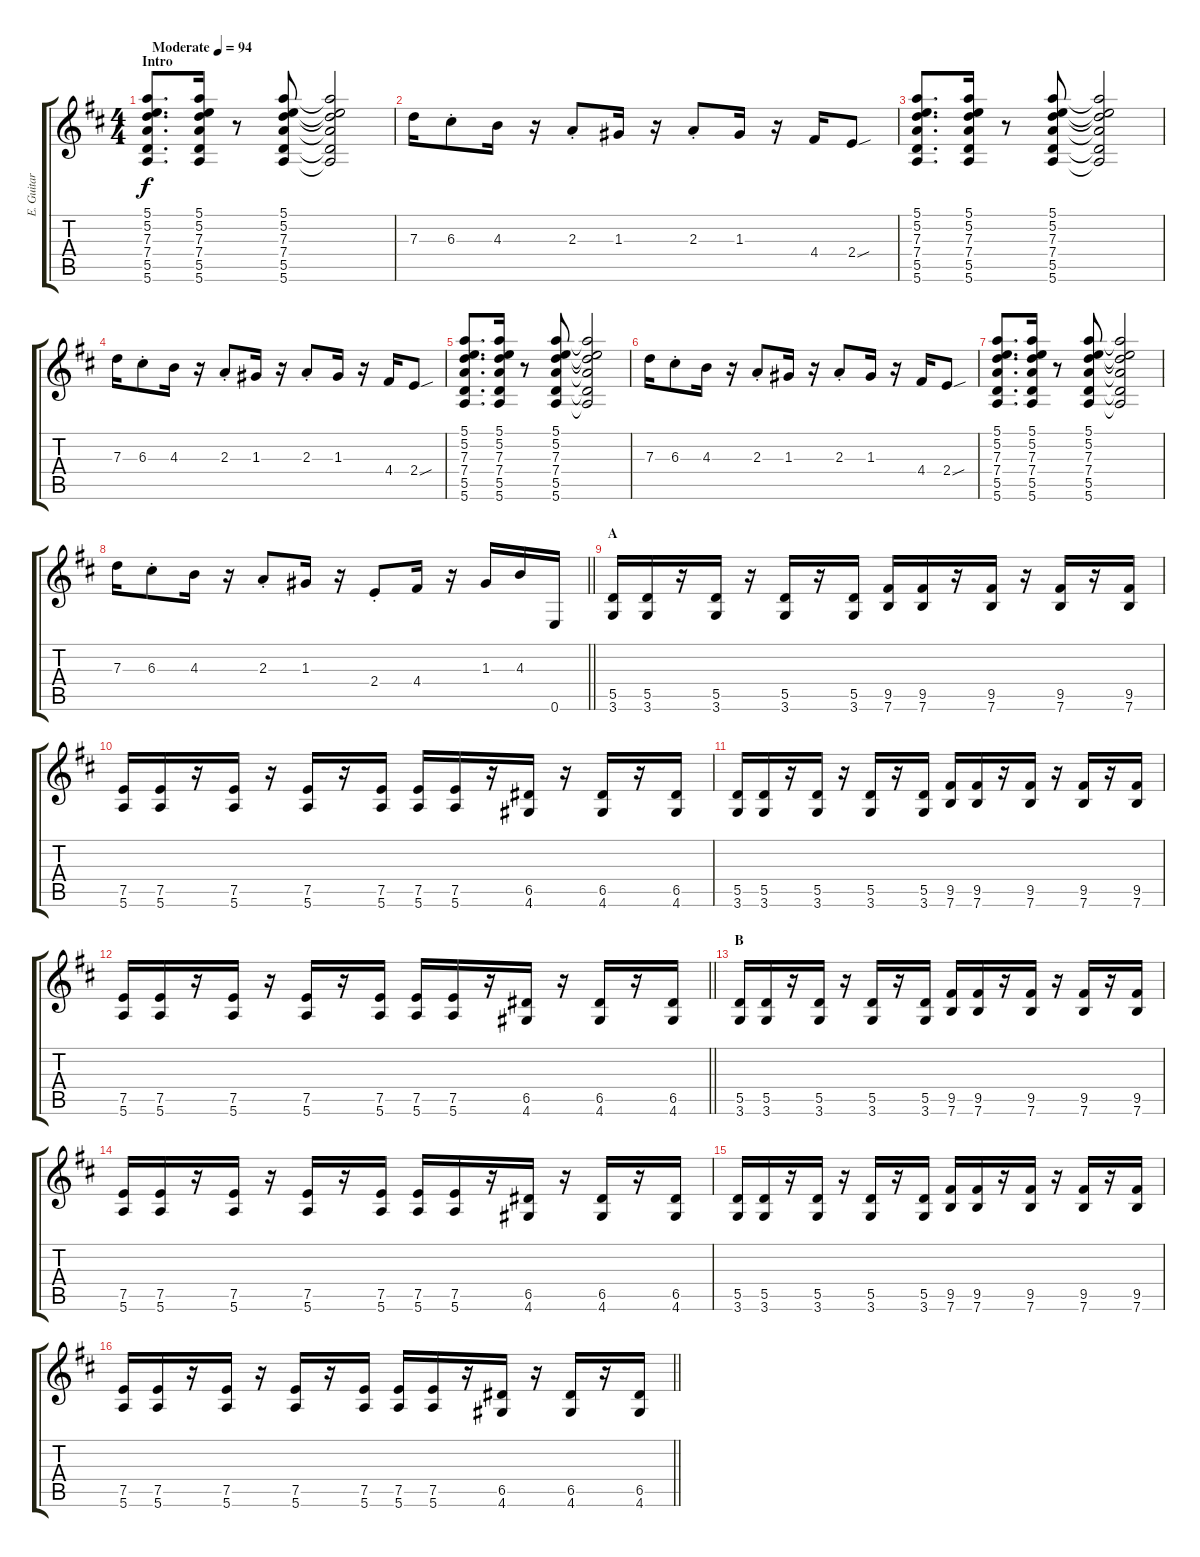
\track ("E. Guitar I" "E. Guitar ") {instrument overdrivenguitar}
\staff {score tabs}
\tuning (E4 B3 G3 D3 A2 E2) {hide}
\ts (4 4)
\section ("" "Intro")
\tempo (94 "Moderate")
\clef g2
\ks d
(5.1 5.2 7.3 7.4 5.5 5.6).8{d dy f instrument overdrivenguitar} (5.1 5.2 7.3 7.4 5.5 5.6).16 r.8 (5.1 5.2 7.3 7.4 5.5 5.6).8 (5.1{t} 5.2{t} 7.3{t} 7.4{t} 5.5{t} 5.6{t}).2 |
7.3.16 6.3{st}.8 4.3.16 r.16 2.3{st}.8 1.3.16 r.16 2.3{st}.8 1.3.16 r.16 4.4.16 2.4{sou}.8 |
(5.1 5.2 7.3 7.4 5.5 5.6).8{d} (5.1 5.2 7.3 7.4 5.5 5.6).16 r.8 (5.1 5.2 7.3 7.4 5.5 5.6).8 (5.1{t} 5.2{t} 7.3{t} 7.4{t} 5.5{t} 5.6{t}).2 |
7.3.16 6.3{st}.8 4.3.16 r.16 2.3{st}.8 1.3.16 r.16 2.3{st}.8 1.3.16 r.16 4.4.16 2.4{sou}.8 |
(5.1 5.2 7.3 7.4 5.5 5.6).8{d} (5.1 5.2 7.3 7.4 5.5 5.6).16 r.8 (5.1 5.2 7.3 7.4 5.5 5.6).8 (5.1{t} 5.2{t} 7.3{t} 7.4{t} 5.5{t} 5.6{t}).2 |
7.3.16 6.3{st}.8 4.3.16 r.16 2.3{st}.8 1.3.16 r.16 2.3{st}.8 1.3.16 r.16 4.4.16 2.4{sou}.8 |
(5.1 5.2 7.3 7.4 5.5 5.6).8{d} (5.1 5.2 7.3 7.4 5.5 5.6).16 r.8 (5.1 5.2 7.3 7.4 5.5 5.6).8 (5.1{t} 5.2{t} 7.3{t} 7.4{t} 5.5{t} 5.6{t}).2 |
\barLineRight lightlight
7.3.16 6.3{st}.8 4.3.16 r.16 2.3{st}.8 1.3.16 r.16 2.4{st}.8 4.4.16 r.16 1.3.16 4.3.16 0.6.16 |
\section ("" "A")
(5.5 3.6).16 (5.5 3.6).16 r.16 (5.5 3.6).16 r.16 (5.5 3.6).16 r.16 (5.5 3.6).16 (9.5 7.6).16 (9.5 7.6).16 r.16 (9.5 7.6).16 r.16 (9.5 7.6).16 r.16 (9.5 7.6).16 |
(7.5 5.6).16 (7.5 5.6).16 r.16 (7.5 5.6).16 r.16 (7.5 5.6).16 r.16 (7.5 5.6).16 (7.5 5.6).16 (7.5 5.6).16 r.16 (6.5 4.6).16 r.16 (6.5 4.6).16 r.16 (6.5 4.6).16 |
(5.5 3.6).16 (5.5 3.6).16 r.16 (5.5 3.6).16 r.16 (5.5 3.6).16 r.16 (5.5 3.6).16 (9.5 7.6).16 (9.5 7.6).16 r.16 (9.5 7.6).16 r.16 (9.5 7.6).16 r.16 (9.5 7.6).16 |
\barLineRight lightlight
(7.5 5.6).16 (7.5 5.6).16 r.16 (7.5 5.6).16 r.16 (7.5 5.6).16 r.16 (7.5 5.6).16 (7.5 5.6).16 (7.5 5.6).16 r.16 (6.5 4.6).16 r.16 (6.5 4.6).16 r.16 (6.5 4.6).16 |
\section ("" "B")
(5.5 3.6).16 (5.5 3.6).16 r.16 (5.5 3.6).16 r.16 (5.5 3.6).16 r.16 (5.5 3.6).16 (9.5 7.6).16 (9.5 7.6).16 r.16 (9.5 7.6).16 r.16 (9.5 7.6).16 r.16 (9.5 7.6).16 |
(7.5 5.6).16 (7.5 5.6).16 r.16 (7.5 5.6).16 r.16 (7.5 5.6).16 r.16 (7.5 5.6).16 (7.5 5.6).16 (7.5 5.6).16 r.16 (6.5 4.6).16 r.16 (6.5 4.6).16 r.16 (6.5 4.6).16 |
(5.5 3.6).16 (5.5 3.6).16 r.16 (5.5 3.6).16 r.16 (5.5 3.6).16 r.16 (5.5 3.6).16 (9.5 7.6).16 (9.5 7.6).16 r.16 (9.5 7.6).16 r.16 (9.5 7.6).16 r.16 (9.5 7.6).16 |
\barLineRight lightlight
(7.5 5.6).16 (7.5 5.6).16 r.16 (7.5 5.6).16 r.16 (7.5 5.6).16 r.16 (7.5 5.6).16 (7.5 5.6).16 (7.5 5.6).16 r.16 (6.5 4.6).16 r.16 (6.5 4.6).16 r.16 (6.5 4.6).16
